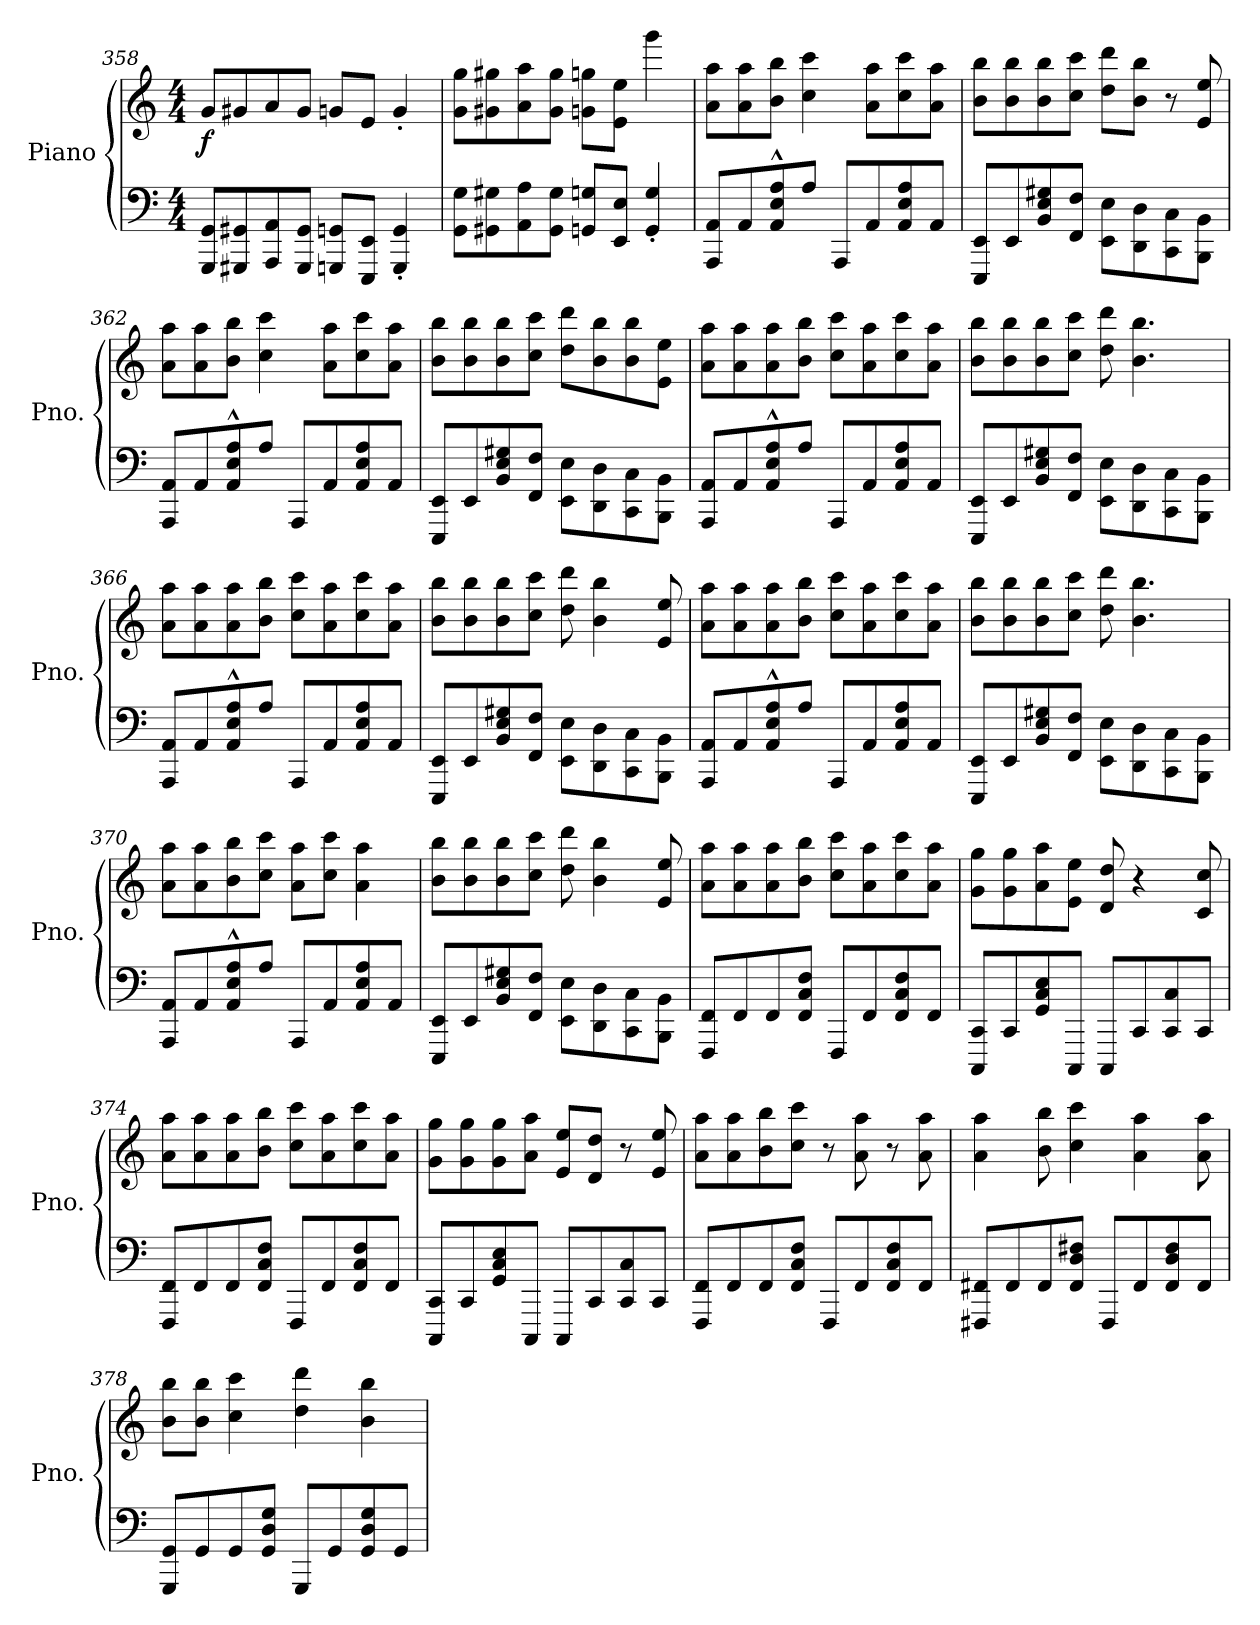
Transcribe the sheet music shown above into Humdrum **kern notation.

**kern	**kern	**dynam
*part1	*part1	*part1
*staff2	*staff1	*staff1/2
*I"Piano	*	*
*I'Pno.	*	*
*clefF4	*clefG2	*
*k[]	*k[]	*
*M4/4	*M4/4	*
*MM173	*MM173	*
=358	=358	=358
!	!	!LO:DY:b
8GGG/ 8GG/L	8g/L	f
8GGG#X/ 8GG#X/	8g#X/	.
8AAA/ 8AA/	8a/	.
8GGG#/ 8GG#/J	8g#/J	.
*	*MM175	*
8GGGn/ 8GGn/L	8gn/L	.
8EEE/ 8EE/J	8e/J	.
4GGG/' 4GG/'	4g'/	.
=359	=359	=359
8GG\ 8G\L	8g\ 8gg\L	.
8GG#X\ 8G#X\	8g#X\ 8gg#X\	.
8AA\ 8A\	8a\ 8aa\	.
8GG#\ 8G#\J	8g#\ 8gg#\J	.
8GGn/ 8Gn/L	8gn\ 8ggn\L	.
8EE/ 8E/J	8e\ 8ee\J	.
4GG/' 4G/'	4ggg\	.
!!LO:LB:g=z
=360	=360	=360
8AAA/ 8AA/L	8a\ 8aa\L	.
8AA/	8a\ 8aa\	.
8AA/^^ 8E/^^ 8A/^^	8b\ 8bb\J	.
8A/J	4cc\ 4ccc\	.
8AAA/L	.	.
8AA/	8a\ 8aa\L	.
8AA/ 8E/ 8A/	8cc\ 8ccc\	.
8AA/J	8a\ 8aa\J	.
=361	=361	=361
8EEE/ 8EE/L	8b\ 8bb\L	.
8EE/	8b\ 8bb\	.
8BB/ 8E/ 8G#X/	8b\ 8bb\	.
8FF/ 8F/J	8cc\ 8ccc\J	.
8EE\ 8E\L	8dd\ 8ddd\L	.
8DD\ 8D\	8b\ 8bb\J	.
8CC\ 8C\	8r	.
8BBB\ 8BB\J	8e/ 8ee/	.
=362	=362	=362
8AAA/ 8AA/L	8a\ 8aa\L	.
8AA/	8a\ 8aa\	.
8AA/^^ 8E/^^ 8A/^^	8b\ 8bb\J	.
8A/J	4cc\ 4ccc\	.
8AAA/L	.	.
8AA/	8a\ 8aa\L	.
8AA/ 8E/ 8A/	8cc\ 8ccc\	.
8AA/J	8a\ 8aa\J	.
=363	=363	=363
8EEE/ 8EE/L	8b\ 8bb\L	.
8EE/	8b\ 8bb\	.
8BB/ 8E/ 8G#X/	8b\ 8bb\	.
8FF/ 8F/J	8cc\ 8ccc\J	.
8EE\ 8E\L	8dd\ 8ddd\L	.
8DD\ 8D\	8b\ 8bb\	.
8CC\ 8C\	8b\ 8bb\	.
8BBB\ 8BB\J	8e\ 8ee\J	.
!!LO:LB:g=z
=364	=364	=364
8AAA/ 8AA/L	8a\ 8aa\L	.
8AA/	8a\ 8aa\	.
8AA/^^ 8E/^^ 8A/^^	8a\ 8aa\	.
8A/J	8b\ 8bb\J	.
8AAA/L	8cc\ 8ccc\L	.
8AA/	8a\ 8aa\	.
8AA/ 8E/ 8A/	8cc\ 8ccc\	.
8AA/J	8a\ 8aa\J	.
=365	=365	=365
8EEE/ 8EE/L	8b\ 8bb\L	.
8EE/	8b\ 8bb\	.
8BB/ 8E/ 8G#X/	8b\ 8bb\	.
8FF/ 8F/J	8cc\ 8ccc\J	.
8EE\ 8E\L	8dd\ 8ddd\	.
8DD\ 8D\	4.b\ 4.bb\	.
8CC\ 8C\	.	.
8BBB\ 8BB\J	.	.
=366	=366	=366
8AAA/ 8AA/L	8a\ 8aa\L	.
8AA/	8a\ 8aa\	.
8AA/^^ 8E/^^ 8A/^^	8a\ 8aa\	.
8A/J	8b\ 8bb\J	.
8AAA/L	8cc\ 8ccc\L	.
8AA/	8a\ 8aa\	.
8AA/ 8E/ 8A/	8cc\ 8ccc\	.
8AA/J	8a\ 8aa\J	.
=367	=367	=367
8EEE/ 8EE/L	8b\ 8bb\L	.
8EE/	8b\ 8bb\	.
8BB/ 8E/ 8G#X/	8b\ 8bb\	.
8FF/ 8F/J	8cc\ 8ccc\J	.
8EE\ 8E\L	8dd\ 8ddd\	.
8DD\ 8D\	4b\ 4bb\	.
8CC\ 8C\	.	.
8BBB\ 8BB\J	8e/ 8ee/	.
!!LO:PB:g=z
=368	=368	=368
8AAA/ 8AA/L	8a\ 8aa\L	.
8AA/	8a\ 8aa\	.
8AA/^^ 8E/^^ 8A/^^	8a\ 8aa\	.
8A/J	8b\ 8bb\J	.
8AAA/L	8cc\ 8ccc\L	.
8AA/	8a\ 8aa\	.
8AA/ 8E/ 8A/	8cc\ 8ccc\	.
8AA/J	8a\ 8aa\J	.
=369	=369	=369
8EEE/ 8EE/L	8b\ 8bb\L	.
8EE/	8b\ 8bb\	.
8BB/ 8E/ 8G#X/	8b\ 8bb\	.
8FF/ 8F/J	8cc\ 8ccc\J	.
8EE\ 8E\L	8dd\ 8ddd\	.
8DD\ 8D\	4.b\ 4.bb\	.
8CC\ 8C\	.	.
8BBB\ 8BB\J	.	.
=370	=370	=370
8AAA/ 8AA/L	8a\ 8aa\L	.
8AA/	8a\ 8aa\	.
8AA/^^ 8E/^^ 8A/^^	8b\ 8bb\	.
8A/J	8cc\ 8ccc\J	.
8AAA/L	8a\ 8aa\L	.
8AA/	8cc\ 8ccc\J	.
8AA/ 8E/ 8A/	4a\ 4aa\	.
8AA/J	.	.
=371	=371	=371
8EEE/ 8EE/L	8b\ 8bb\L	.
8EE/	8b\ 8bb\	.
8BB/ 8E/ 8G#X/	8b\ 8bb\	.
8FF/ 8F/J	8cc\ 8ccc\J	.
8EE\ 8E\L	8dd\ 8ddd\	.
8DD\ 8D\	4b\ 4bb\	.
8CC\ 8C\	.	.
8BBB\ 8BB\J	8e/ 8ee/	.
!!LO:LB:g=z
=372	=372	=372
8FFF/ 8FF/L	8a\ 8aa\L	.
8FF/	8a\ 8aa\	.
8FF/	8a\ 8aa\	.
8FF/ 8C/ 8F/J	8b\ 8bb\J	.
8FFF/L	8cc\ 8ccc\L	.
8FF/	8a\ 8aa\	.
8FF/ 8C/ 8F/	8cc\ 8ccc\	.
8FF/J	8a\ 8aa\J	.
=373	=373	=373
8CCC/ 8CC/L	8g\ 8gg\L	.
8CC/	8g\ 8gg\	.
8GG/ 8C/ 8E/	8a\ 8aa\	.
8CCC/J	8e\ 8ee\J	.
8CCC/L	8d/ 8dd/	.
8CC/	4r	.
8CC/ 8C/	.	.
8CC/J	8c/ 8cc/	.
=374	=374	=374
8FFF/ 8FF/L	8a\ 8aa\L	.
8FF/	8a\ 8aa\	.
8FF/	8a\ 8aa\	.
8FF/ 8C/ 8F/J	8b\ 8bb\J	.
8FFF/L	8cc\ 8ccc\L	.
8FF/	8a\ 8aa\	.
8FF/ 8C/ 8F/	8cc\ 8ccc\	.
8FF/J	8a\ 8aa\J	.
=375	=375	=375
8CCC/ 8CC/L	8g\ 8gg\L	.
8CC/	8g\ 8gg\	.
8GG/ 8C/ 8E/	8g\ 8gg\	.
8CCC/J	8a\ 8aa\J	.
8CCC/L	8e/ 8ee/L	.
8CC/	8d/ 8dd/J	.
8CC/ 8C/	8r	.
8CC/J	8e/ 8ee/	.
!!LO:LB:g=z
=376	=376	=376
8FFF/ 8FF/L	8a\ 8aa\L	.
8FF/	8a\ 8aa\	.
8FF/	8b\ 8bb\	.
8FF/ 8C/ 8F/J	8cc\ 8ccc\J	.
8FFF/L	8r	.
8FF/	8a\ 8aa\	.
8FF/ 8C/ 8F/	8r	.
8FF/J	8a\ 8aa\	.
=377	=377	=377
8FFF#X/ 8FF#X/L	4a\ 4aa\	.
8FF#/	.	.
8FF#/	8b\ 8bb\	.
8FF#/ 8D/ 8F#X/J	4cc\ 4ccc\	.
8FFF#/L	.	.
8FF#/	4a\ 4aa\	.
8FF#/ 8D/ 8F#/	.	.
8FF#/J	8a\ 8aa\	.
=378	=378	=378
8GGG/ 8GG/L	8b\ 8bb\L	.
8GG/	8b\ 8bb\J	.
8GG/	4cc\ 4ccc\	.
8GG/ 8D/ 8G/J	.	.
8GGG/L	4dd\ 4ddd\	.
8GG/	.	.
8GG/ 8D/ 8G/	4b\ 4bb\	.
8GG/J	.	.
=	=	=
*-	*-	*-
